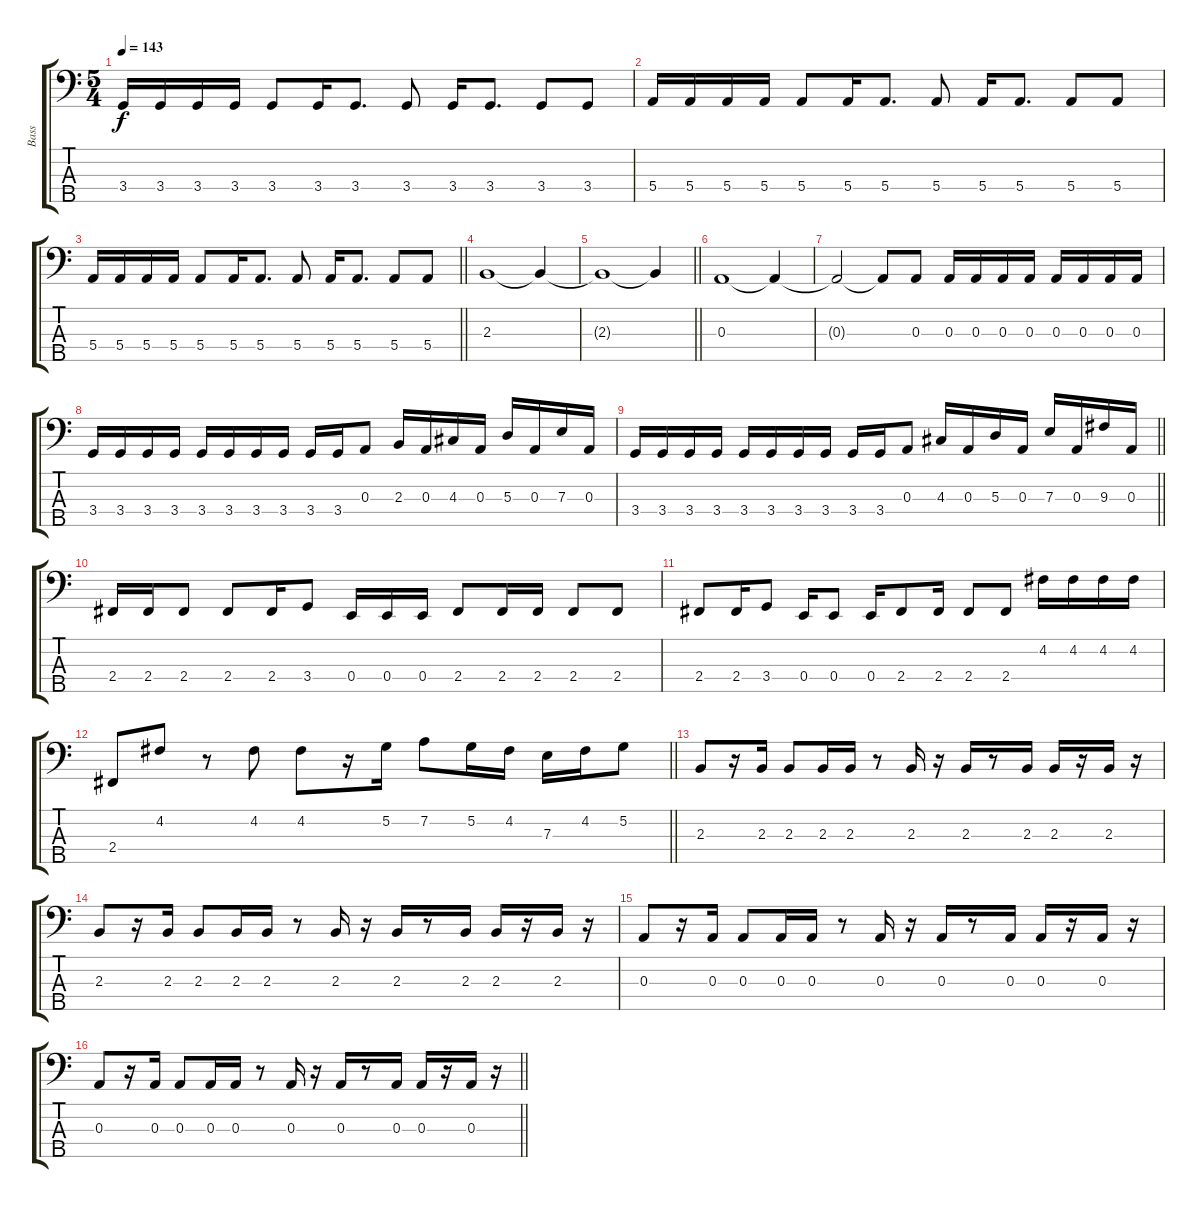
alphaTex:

\track ("Bass" "Bass") {instrument electricbasspick}
\staff {score tabs}
\tuning (G2 D2 A1 E1 B0) {hide}
\ts (5 4)
\tempo 143
\clef f4
\ks c
3.4.16{dy f} 3.4.16 3.4.16 3.4.16 3.4.8 3.4.16 3.4.8{d} 3.4.8 3.4.16 3.4.8{d} 3.4.8 3.4.8 |
5.4.16 5.4.16 5.4.16 5.4.16 5.4.8 5.4.16 5.4.8{d} 5.4.8 5.4.16 5.4.8{d} 5.4.8 5.4.8 |
\barLineRight lightlight
5.4.16 5.4.16 5.4.16 5.4.16 5.4.8 5.4.16 5.4.8{d} 5.4.8 5.4.16 5.4.8{d} 5.4.8 5.4.8 |
2.3.1 2.3{t}.4 |
\barLineRight lightlight
2.3{t}.1 2.3{t}.4 |
\section ("" "")
0.3.1 0.3{t}.4 |
0.3{t}.2 0.3{t}.8 0.3.8 0.3.16 0.3.16 0.3.16 0.3.16 0.3.16 0.3.16 0.3.16 0.3.16 |
3.4.16 3.4.16 3.4.16 3.4.16 3.4.16 3.4.16 3.4.16 3.4.16 3.4.16 3.4.16 0.3.8 2.3.16 0.3.16 4.3.16 0.3.16 5.3.16 0.3.16 7.3.16 0.3.16 |
\barLineRight lightlight
3.4.16 3.4.16 3.4.16 3.4.16 3.4.16 3.4.16 3.4.16 3.4.16 3.4.16 3.4.16 0.3.8 4.3.16 0.3.16 5.3.16 0.3.16 7.3.16 0.3.16 9.3.16 0.3.16 |
\section ("" "")
2.4.16 2.4.16 2.4.8 2.4.8 2.4.16 3.4.8 0.4.16 0.4.16 0.4.16 2.4.8 2.4.16 2.4.16 2.4.8 2.4.8 |
2.4.8 2.4.16 3.4.8 0.4.16 0.4.8 0.4.16 2.4.8 2.4.16 2.4.8 2.4.8 4.2.16 4.2.16 4.2.16 4.2.16 |
\barLineRight lightlight
2.4.8 4.2.8 r.8 4.2.8 4.2.8 r.16 5.2.16 7.2.8 5.2.16 4.2.16 7.3.16 4.2.16 5.2.8 |
2.3.8 r.16 2.3.16 2.3.8 2.3.16 2.3.16 r.8 2.3.16 r.16 2.3.16 r.8 2.3.16 2.3.16 r.16 2.3.16 r.16 |
2.3.8 r.16 2.3.16 2.3.8 2.3.16 2.3.16 r.8 2.3.16 r.16 2.3.16 r.8 2.3.16 2.3.16 r.16 2.3.16 r.16 |
0.3.8 r.16 0.3.16 0.3.8 0.3.16 0.3.16 r.8 0.3.16 r.16 0.3.16 r.8 0.3.16 0.3.16 r.16 0.3.16 r.16 |
\barLineRight lightlight
0.3.8 r.16 0.3.16 0.3.8 0.3.16 0.3.16 r.8 0.3.16 r.16 0.3.16 r.8 0.3.16 0.3.16 r.16 0.3.16 r.16
